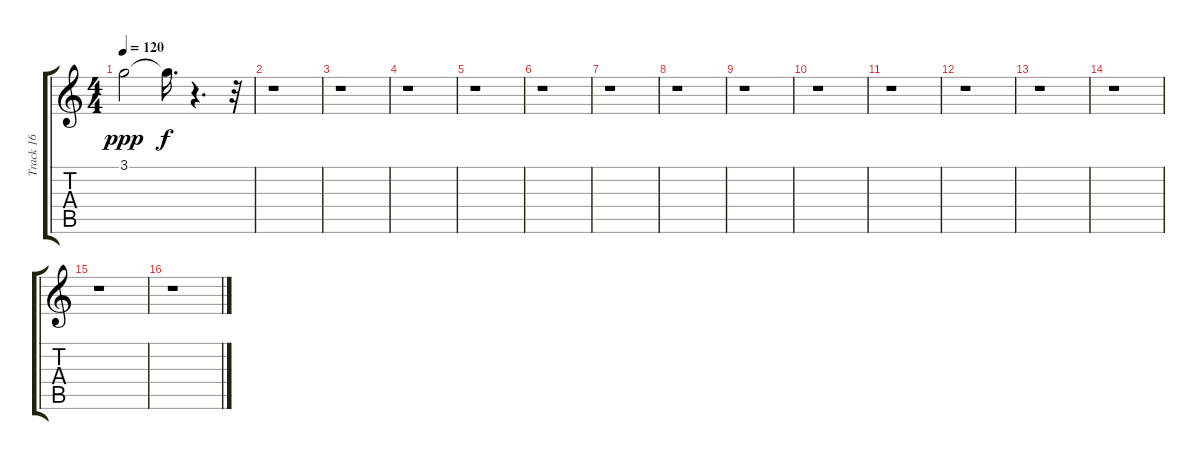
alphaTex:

\track ("Track 16" "Track 16") {instrument acousticguitarsteel}
\staff {score tabs}
\tuning (E4 B3 G3 D3 A2 E2) {hide}
\ts (4 4)
\tempo 120
\clef g2
\ks c
3.1.2{dy ppp} 3.1{t}.16{d dy f} r.4{d} r.32 |
r.1 |
r.1 |
r.1 |
r.1 |
r.1 |
r.1 |
r.1 |
r.1 |
r.1 |
r.1 |
r.1 |
r.1 |
r.1 |
r.1 |
r.1
